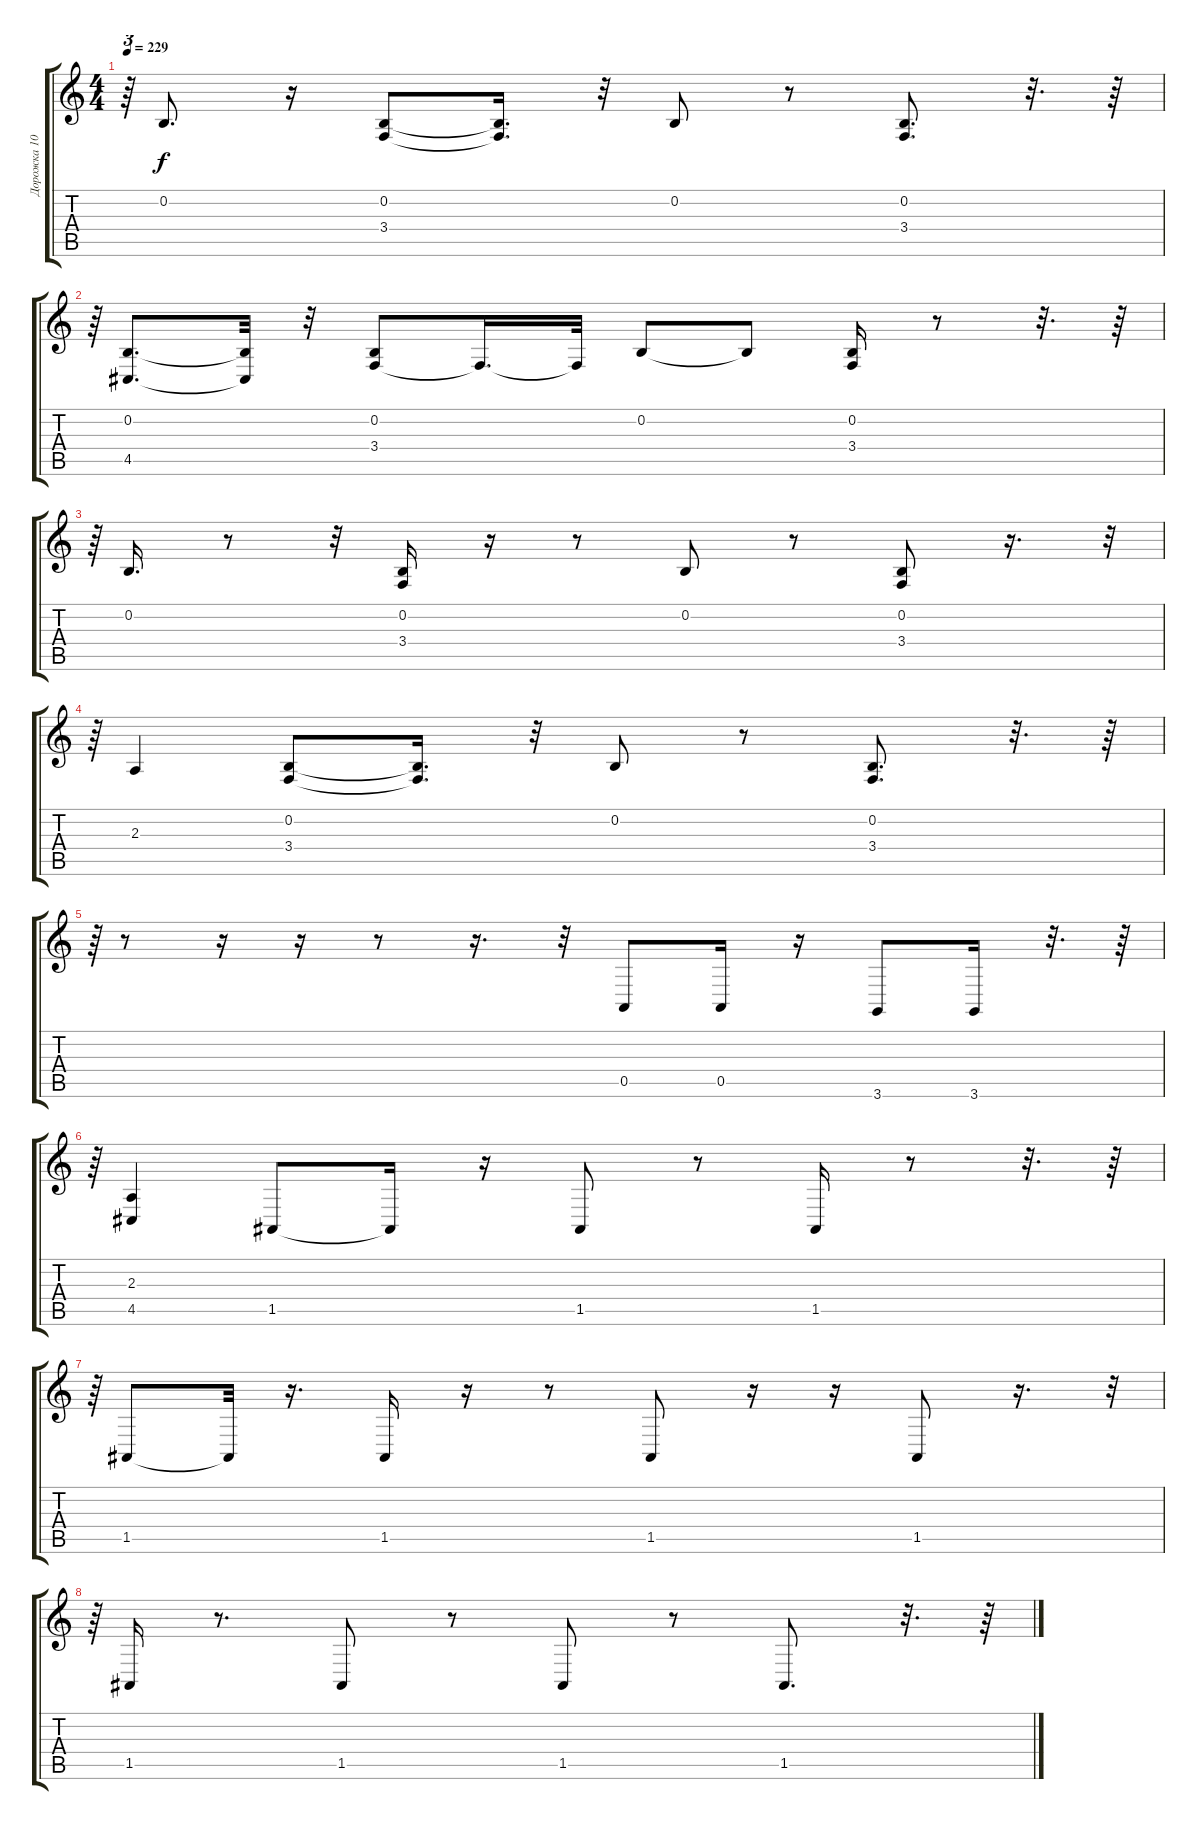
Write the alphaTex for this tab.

\track ("Дорожка 10" "Дорожка 10") {instrument drawbarorgan}
\staff {score tabs}
\tuning (E4 B3 G3 D3 A2 E2) {hide}
\ts (4 4)
\tempo 229
\clef g2
\ks c
r.64{tu (3 2) dy f} 0.2.8{d} r.16 (0.2 3.4).8 (0.2{t} 3.4{t}).16{d} r.32 0.2.8 r.8 (0.2 3.4).8{d} r.32{d} r.64 |
r.64{tu (3 2)} (0.2 4.5).8{d} (0.2{t} 4.5{t}).32 r.32 (0.2 3.4).8 3.4{t}.16{d} 3.4{t}.32 0.2.8 0.2{t}.8 (0.2 3.4).16 r.8 r.32{d} r.64 |
r.64{tu (3 2)} 0.2.16{d} r.8 r.32 (0.2 3.4).16 r.16 r.8 0.2.8 r.8 (0.2 3.4).8 r.16{d} r.32{tu (3 2)} |
r.64{tu (3 2)} 2.3.4 (0.2 3.4).8 (0.2{t} 3.4{t}).16{d} r.32 0.2.8 r.8 (0.2 3.4).8{d} r.32{d} r.64 |
r.64{tu (3 2)} r.8 r.16 r.16 r.8 r.16{d} r.32 0.5.8 0.5.16 r.16 3.6.8 3.6.16 r.32{d} r.64 |
r.64{tu (3 2)} (2.3 4.5).4 1.5.8 1.5{t}.16 r.16 1.5.8 r.8 1.5.16 r.8 r.32{d} r.64 |
r.64{tu (3 2)} 1.5.8 1.5{t}.32 r.16{d} 1.5.16 r.16 r.8 1.5.8 r.16 r.16 1.5.8 r.16{d} r.32{tu (3 2)} |
r.64{tu (3 2)} 1.5.16 r.8{d} 1.5.8 r.8 1.5.8 r.8 1.5.8{d} r.32{d} r.64
